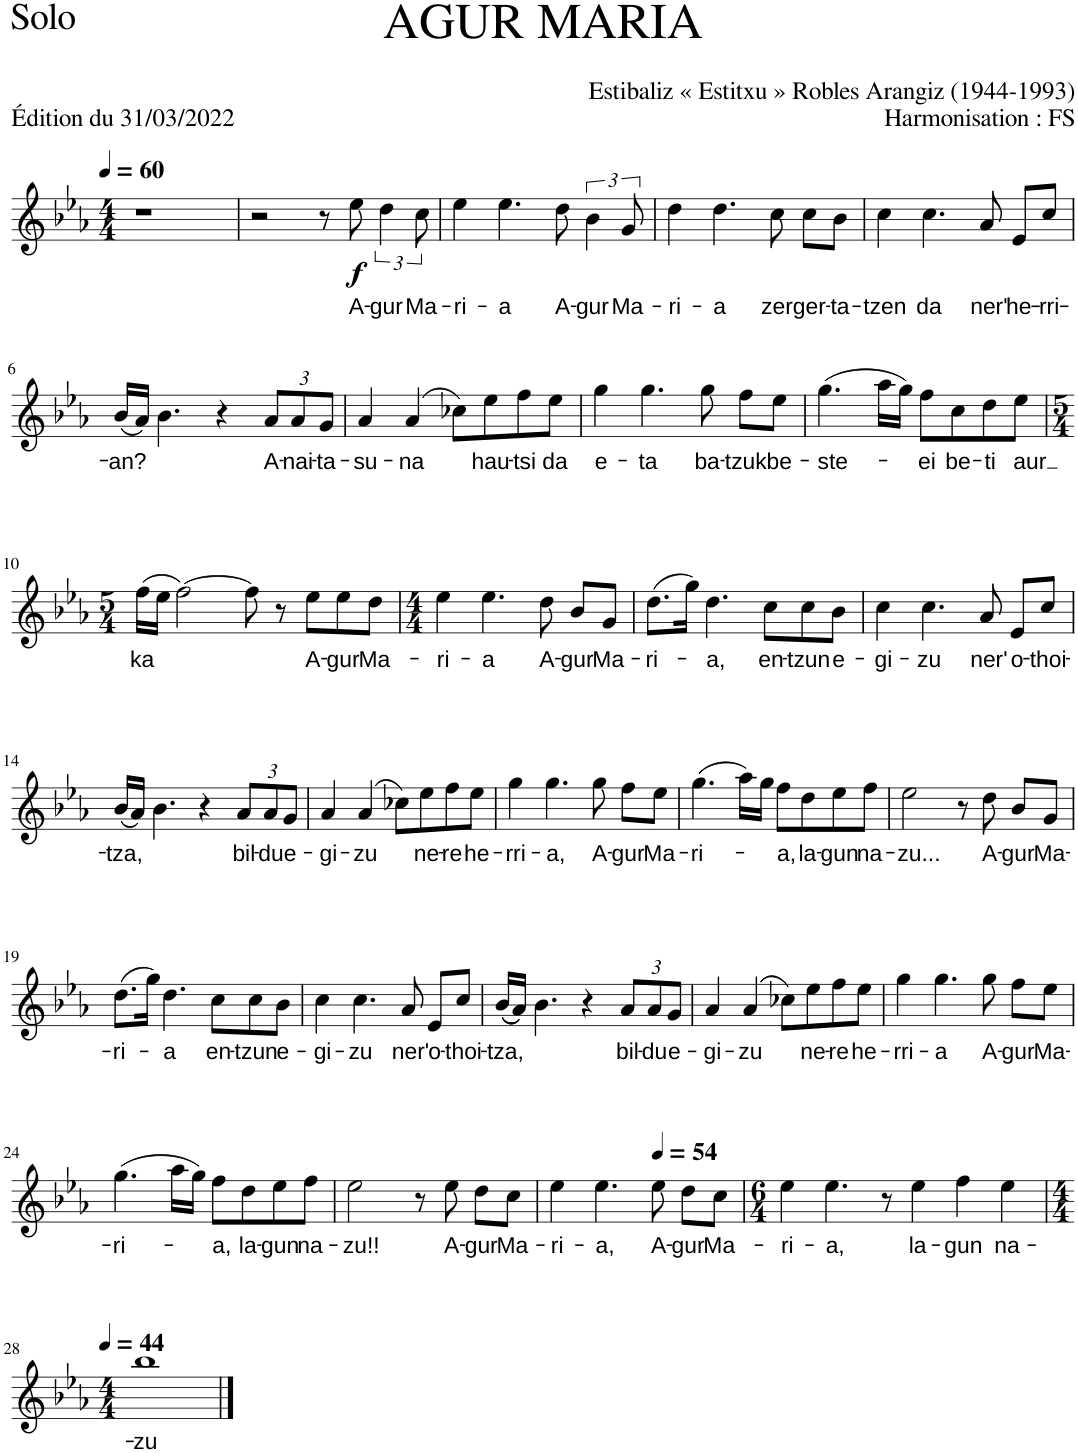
**kern	**text	**dynam
*part1	*part1	*part1
*staff1	*staff1	*staff1
*I"Solo	*	*
*I'Solo	*	*
*clefG2	*	*
*k[b-e-a-]	*	*
*M4/4	*	*
*MM60	*	*
=1	=1	=1
1r	.	.
=2	=2	=2
2r	.	.
8r	.	.
!	!LO:LY:b	!LO:DY:b
8ee-\	A-	f
!	!LO:LY:b	!
6dd\	-gur	.
!	!LO:LY:b	!
12cc\	Ma-	.
=3	=3	=3
!	!LO:LY:b	!
4ee-\	-ri-	.
!	!LO:LY:b	!
4.ee-\	-a	.
!	!LO:LY:b	!
8dd\	A-	.
!	!LO:LY:b	!
6b-\	-gur	.
!	!LO:LY:b	!
12g/	Ma-	.
=4	=4	=4
!	!LO:LY:b	!
4dd\	-ri-	.
!	!LO:LY:b	!
4.dd\	-a	.
!	!LO:LY:b	!
8cc\	zer	.
!	!LO:LY:b	!
8cc\L	ger-	.
!	!LO:LY:b	!
8b-\J	-ta-	.
=5	=5	=5
!	!LO:LY:b	!
4cc\	-tzen	.
!	!LO:LY:b	!
4.cc\	da	.
!	!LO:LY:b	!
8a-/	ner'	.
!	!LO:LY:b	!
8e-/L	he-	.
!	!LO:LY:b	!
8cc/J	-rri-	.
!!LO:LB:g=z
=6	=6	=6
!	!LO:LY:b	!
(16b-/LL	-an?	.
16a-/JJ)	.	.
4.b-\	.	.
4r	.	.
*Xbrackettup	*	*
!	!LO:LY:b	!
12a-/L	A-	.
!	!LO:LY:b	!
12a-/	-nai-	.
!	!LO:LY:b	!
12g/J	-ta-	.
=7	=7	=7
!	!LO:LY:b	!
4a-/	-su-	.
!	!LO:LY:b	!
(4a-/	-na	.
8cc-X\L)	.	.
!	!LO:LY:b	!
8ee-\	hau-	.
!	!LO:LY:b	!
8ff\	-tsi	.
!	!LO:LY:b	!
8ee-\J	da	.
=8	=8	=8
!	!LO:LY:b	!
4gg\	e-	.
!	!LO:LY:b	!
4.gg\	-ta	.
!	!LO:LY:b	!
8gg\	ba-	.
!	!LO:LY:b	!
8ff\L	-tzuk	.
!	!LO:LY:b	!
8ee-\J	be-	.
=9	=9	=9
!	!LO:LY:b	!
(4.gg\	-ste-	.
16aa-\LL	.	.
16gg\JJ)	.	.
!	!LO:LY:b	!
8ff\L	-ei	.
!	!LO:LY:b	!
8cc\	be-	.
!	!LO:LY:b	!
8dd\	-ti	.
!	!LO:LY:b	!
8ee-\J	aur	.
!!LO:LB:g=z
=10	=10	=10
*M5/4	*	*
!	!LO:LY:b	!
(16ff\LL	ka	.
16ee-\JJ	.	.
[2ff\)	.	.
8ff\]	.	.
8r	.	.
!	!LO:LY:b	!
8ee-\L	A-	.
!	!LO:LY:b	!
8ee-\	-gur	.
!	!LO:LY:b	!
8dd\J	Ma-	.
=11	=11	=11
*M4/4	*	*
!	!LO:LY:b	!
4ee-\	-ri-	.
!	!LO:LY:b	!
4.ee-\	-a	.
!	!LO:LY:b	!
8dd\	A-	.
!	!LO:LY:b	!
8b-/L	-gur	.
!	!LO:LY:b	!
8g/J	Ma-	.
=12	=12	=12
!	!LO:LY:b	!
(8.dd\L	-ri-	.
16gg\Jk)	.	.
!	!LO:LY:b	!
4.dd\	-a,	.
!	!LO:LY:b	!
8cc\L	en-	.
!	!LO:LY:b	!
8cc\	-tzun	.
!	!LO:LY:b	!
8b-\J	e-	.
=13	=13	=13
!	!LO:LY:b	!
4cc\	-gi-	.
!	!LO:LY:b	!
4.cc\	-zu	.
!	!LO:LY:b	!
8a-/	ner'	.
!	!LO:LY:b	!
8e-/L	o-	.
!	!LO:LY:b	!
8cc/J	-thoi-	.
!!LO:LB:g=z
=14	=14	=14
!	!LO:LY:b	!
(16b-/LL	-tza,	.
16a-/JJ)	.	.
4.b-\	.	.
4r	.	.
!	!LO:LY:b	!
12a-/L	bil-	.
!	!LO:LY:b	!
12a-/	-du	.
!	!LO:LY:b	!
12g/J	e-	.
=15	=15	=15
!	!LO:LY:b	!
4a-/	-gi-	.
!	!LO:LY:b	!
(4a-/	-zu	.
8cc-X\L)	.	.
!	!LO:LY:b	!
8ee-\	ne-	.
!	!LO:LY:b	!
8ff\	-re	.
!	!LO:LY:b	!
8ee-\J	he-	.
=16	=16	=16
!	!LO:LY:b	!
4gg\	-rri-	.
!	!LO:LY:b	!
4.gg\	-a,	.
!	!LO:LY:b	!
8gg\	A-	.
!	!LO:LY:b	!
8ff\L	-gur	.
!	!LO:LY:b	!
8ee-\J	Ma-	.
=17	=17	=17
!	!LO:LY:b	!
(4.gg\	-ri-	.
16aa-\LL)	.	.
16gg\JJ	.	.
!	!LO:LY:b	!
8ff\L	-a,	.
!	!LO:LY:b	!
8dd\	la-	.
!	!LO:LY:b	!
8ee-\	-gun	.
!	!LO:LY:b	!
8ff\J	na-	.
=18	=18	=18
!	!LO:LY:b	!
2ee-\	-zu...	.
8r	.	.
!	!LO:LY:b	!
8dd\	A-	.
!	!LO:LY:b	!
8b-/L	-gur	.
!	!LO:LY:b	!
8g/J	Ma-	.
!!LO:LB:g=z
=19	=19	=19
!	!LO:LY:b	!
(8.dd\L	-ri-	.
16gg\Jk)	.	.
!	!LO:LY:b	!
4.dd\	-a	.
!	!LO:LY:b	!
8cc\L	en-	.
!	!LO:LY:b	!
8cc\	-tzun	.
!	!LO:LY:b	!
8b-\J	e-	.
=20	=20	=20
!	!LO:LY:b	!
4cc\	-gi-	.
!	!LO:LY:b	!
4.cc\	-zu	.
!	!LO:LY:b	!
8a-/	ner'	.
!	!LO:LY:b	!
8e-/L	o-	.
!	!LO:LY:b	!
8cc/J	-thoi-	.
=21	=21	=21
!	!LO:LY:b	!
((16b-/LL	-tza,	.
16a-/JJ))	.	.
4.b-\	.	.
4r	.	.
!	!LO:LY:b	!
12a-/L	bil-	.
!	!LO:LY:b	!
12a-/	-du	.
!	!LO:LY:b	!
12g/J	e-	.
=22	=22	=22
!	!LO:LY:b	!
4a-/	-gi-	.
!	!LO:LY:b	!
(4a-/	-zu	.
8cc-X\L)	.	.
!	!LO:LY:b	!
8ee-\	ne-	.
!	!LO:LY:b	!
8ff\	-re	.
!	!LO:LY:b	!
8ee-\J	he-	.
=23	=23	=23
!	!LO:LY:b	!
4gg\	-rri-	.
!	!LO:LY:b	!
4.gg\	-a	.
!	!LO:LY:b	!
8gg\	A-	.
!	!LO:LY:b	!
8ff\L	-gur	.
!	!LO:LY:b	!
8ee-\J	Ma-	.
!!LO:LB:g=z
=24	=24	=24
!	!LO:LY:b	!
(4.gg\	-ri-	.
16aa-\LL	.	.
16gg\JJ)	.	.
!	!LO:LY:b	!
8ff\L	-a,	.
!	!LO:LY:b	!
8dd\	la-	.
!	!LO:LY:b	!
8ee-\	-gun	.
!	!LO:LY:b	!
8ff\J	na-	.
=25	=25	=25
!	!LO:LY:b	!
2ee-\	-zu!!	.
8r	.	.
!	!LO:LY:b	!
8ee-\	A-	.
!	!LO:LY:b	!
8dd\L	-gur	.
!	!LO:LY:b	!
8cc\J	Ma-	.
=26	=26	=26
!	!LO:LY:b	!
4ee-\	-ri-	.
!	!LO:LY:b	!
4.ee-\	-a,	.
*MM54	*	*
!	!LO:LY:b	!
8ee-\	A-	.
!	!LO:LY:b	!
8dd\L	-gur	.
!	!LO:LY:b	!
8cc\J	Ma-	.
=27	=27	=27
*M6/4	*	*
!	!LO:LY:b	!
4ee-\	-ri-	.
!	!LO:LY:b	!
4.ee-\	-a,	.
8r	.	.
!	!LO:LY:b	!
4ee-\	la-	.
!	!LO:LY:b	!
4ff\	-gun	.
!	!LO:LY:b	!
4ee-\	na-	.
!!LO:LB:g=z
=28	=28	=28
*M4/4	*	*
*MM44	*	*
!	!LO:LY:b	!
1bb-	-zu	.
==	==	==
*-	*-	*-
